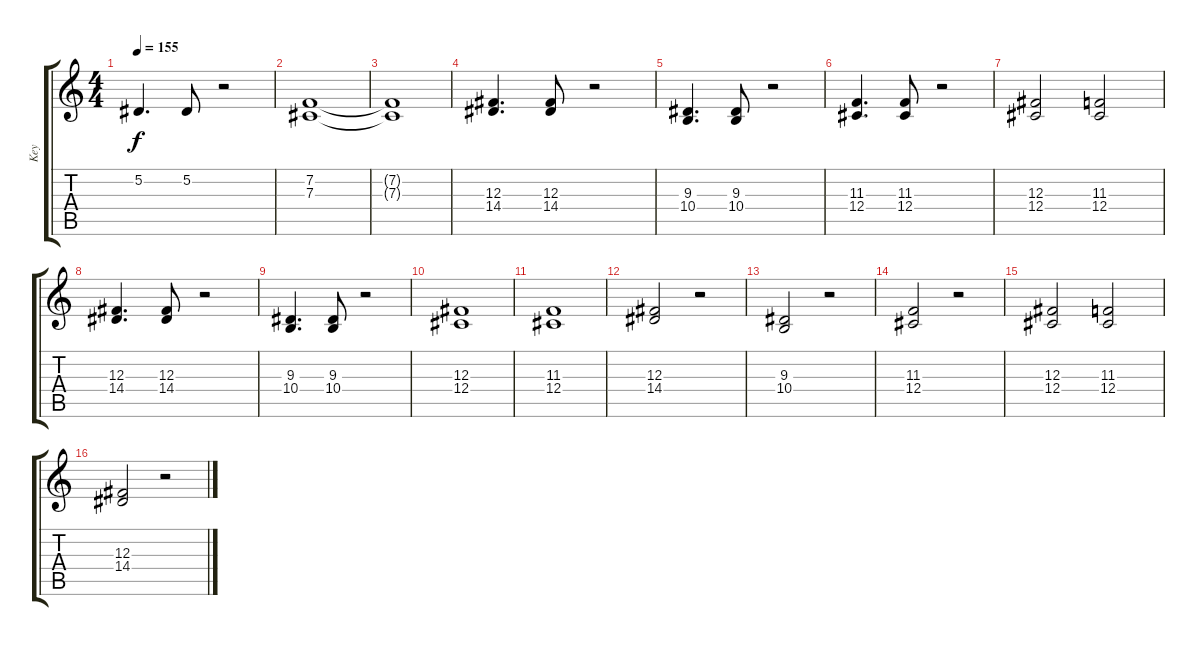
\track ("Key" "Key") {instrument choiraahs}
\staff {score tabs}
\tuning (Eb4 Bb3 Gb3 Db3 Ab2 Eb2) {hide}
\ts (4 4)
\tempo 155
\clef g2
\ks c
5.2.4{d dy f} 5.2.8 r.2 |
(7.2 7.3).1 |
(7.2{t} 7.3{t}).1 |
(12.3 14.4).4{d} (12.3 14.4).8 r.2 |
(9.3 10.4).4{d} (9.3 10.4).8 r.2 |
(11.3 12.4).4{d} (11.3 12.4).8 r.2 |
(12.3 12.4).2 (11.3 12.4).2 |
(12.3 14.4).4{d} (12.3 14.4).8 r.2 |
(9.3 10.4).4{d} (9.3 10.4).8 r.2 |
(12.3 12.4).1 |
(11.3 12.4).1 |
(12.3 14.4).2 r.2 |
(9.3 10.4).2 r.2 |
(11.3 12.4).2 r.2 |
(12.3 12.4).2 (11.3 12.4).2 |
(12.3 14.4).2 r.2
